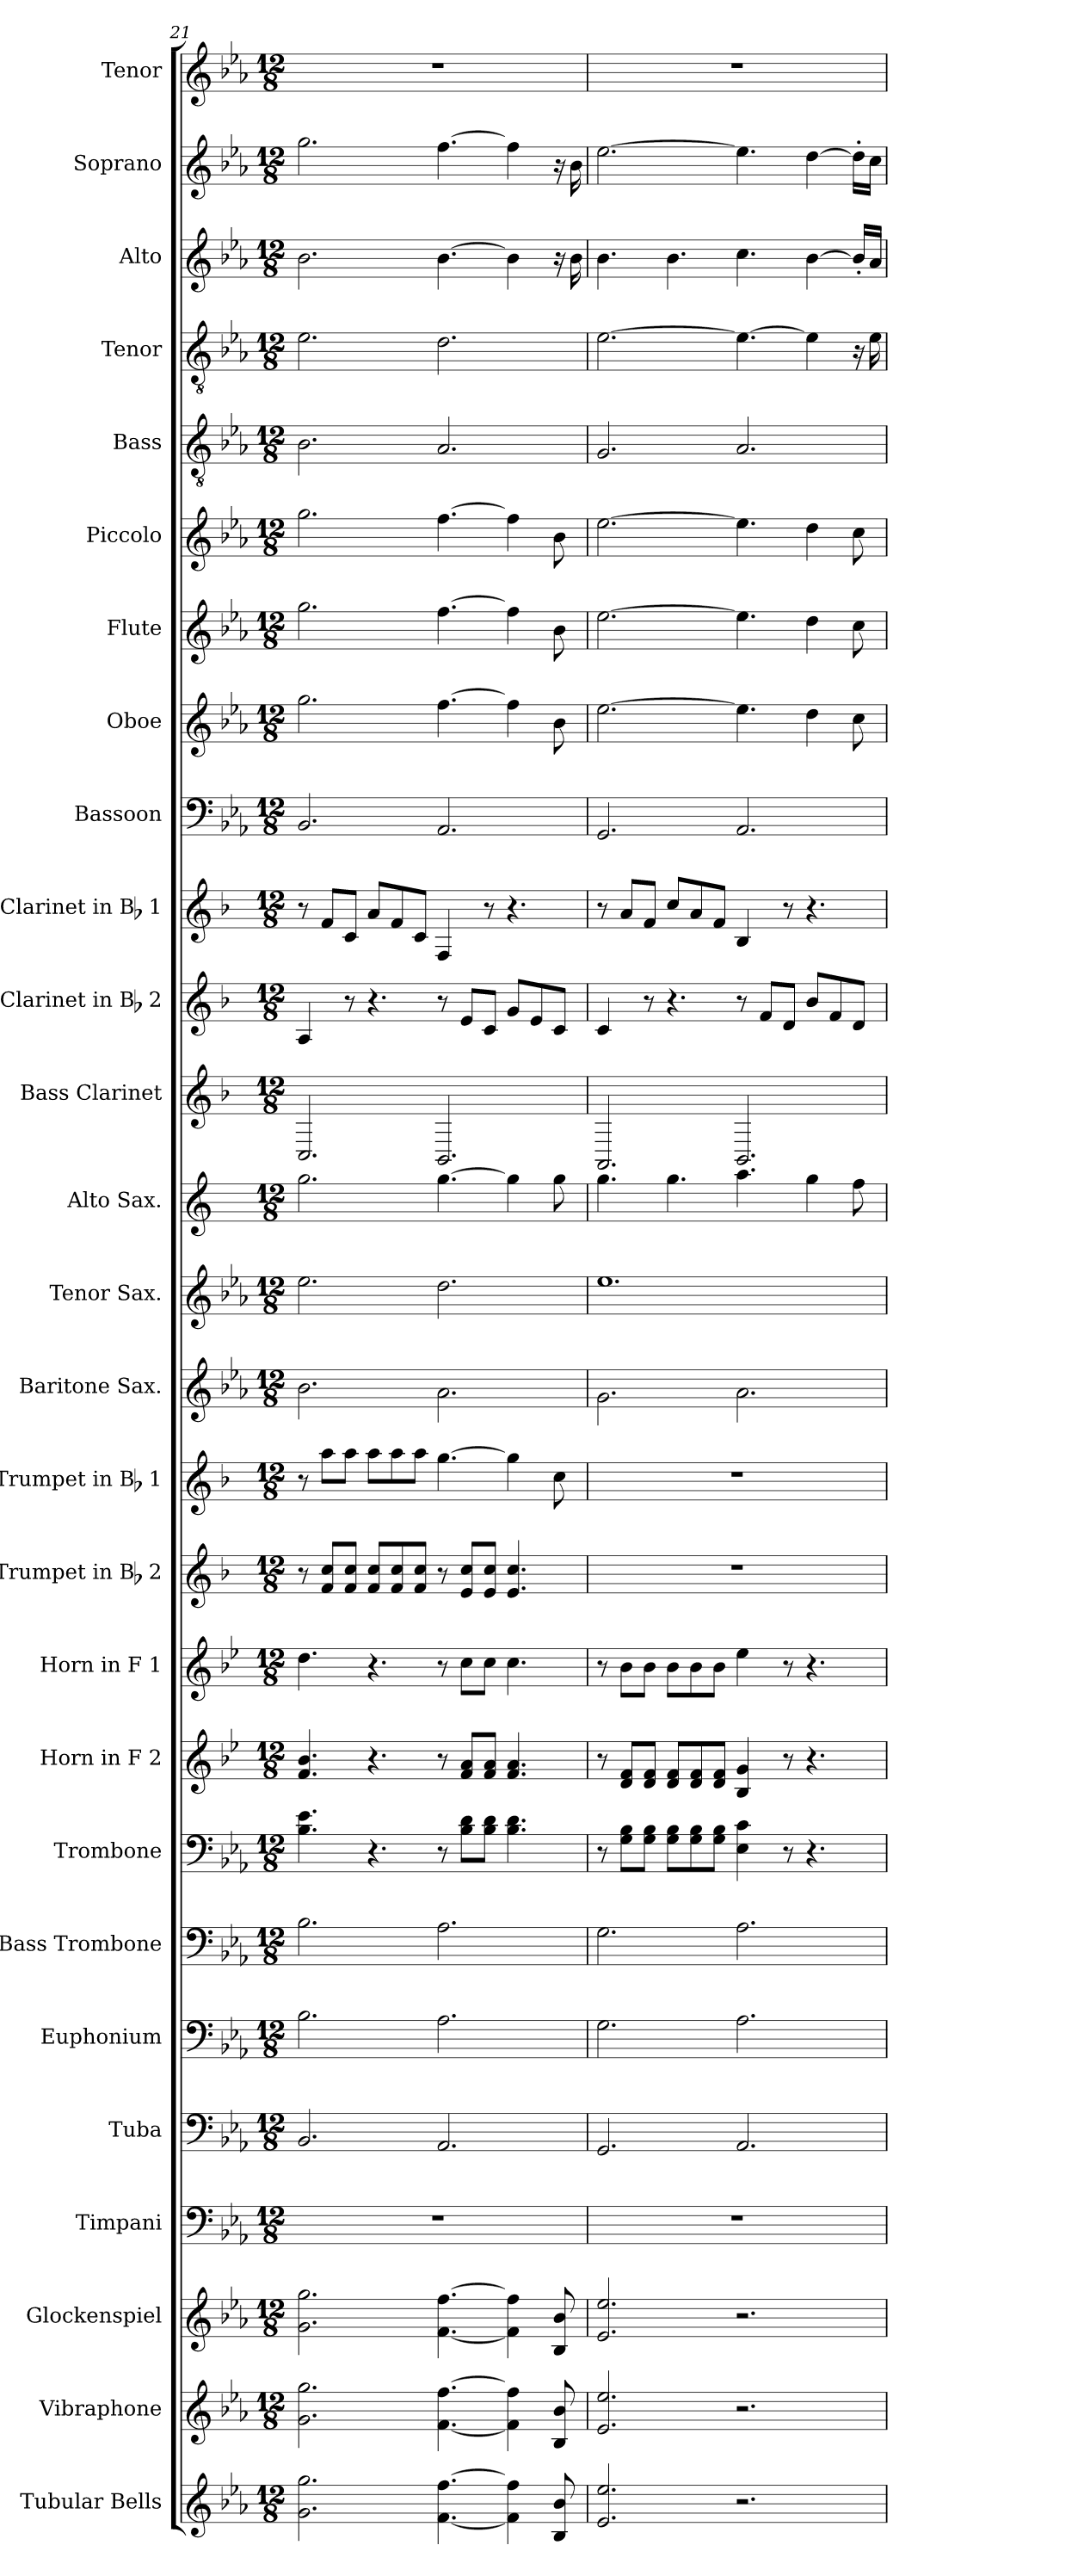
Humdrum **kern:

**kern	**kern	**kern	**kern	**kern	**kern	**kern	**kern	**kern	**kern	**kern	**kern	**kern	**kern	**kern	**kern	**kern	**kern	**kern	**kern	**kern	**kern	**kern	**kern	**kern	**kern	**kern
*part27	*part26	*part25	*part24	*part23	*part22	*part21	*part20	*part19	*part18	*part17	*part16	*part15	*part14	*part13	*part12	*part11	*part10	*part9	*part8	*part7	*part6	*part5	*part4	*part3	*part2	*part1
*staff27	*staff26	*staff25	*staff24	*staff23	*staff22	*staff21	*staff20	*staff19	*staff18	*staff17	*staff16	*staff15	*staff14	*staff13	*staff12	*staff11	*staff10	*staff9	*staff8	*staff7	*staff6	*staff5	*staff4	*staff3	*staff2	*staff1
*I"Tubular Bells	*I"Vibraphone	*I"Glockenspiel	*I"Timpani	*I"Tuba	*I"Euphonium	*I"Bass Trombone	*I"Trombone	*I"Horn in F 2	*I"Horn in F 1	*I"Trumpet in Bb 2	*I"Trumpet in Bb 1	*I"Baritone Sax.	*I"Tenor Sax.	*I"Alto Sax.	*I"Bass Clarinet	*I"Clarinet in Bb 2	*I"Clarinet in Bb 1	*I"Bassoon	*I"Oboe	*I"Flute	*I"Piccolo	*I"Bass	*I"Tenor	*I"Alto	*I"Soprano	*I"Tenor
*I'Tubular Bells	*I'Vibraphone	*I'Glockenspiel	*I'Timpani	*I'Tuba	*I'Euphonium	*I'Bass Trombone	*I'Trombone	*I'Horn in F 2	*I'Horn in F 1	*I'Trumpet in Bb 2	*I'Trumpet in Bb 1	*I'Baritone Sax.	*I'Tenor Sax.	*I'Alto Sax.	*I'Bass Clarinet	*I'Clarinet in Bb 2	*I'Clarinet in Bb 1	*I'Bassoon	*I'Oboe	*I'Flute	*I'Piccolo	*I'Bass	*I'Tenor	*I'Alto	*I'Soprano	*I'Tenor
!!LO:PB:g=z
*clefG2	*clefG2	*clefG2	*clefF4	*clefF4	*clefF4	*clefF4	*clefF4	*clefG2	*clefG2	*clefG2	*clefG2	*clefG2	*clefG2	*clefG2	*clefG2	*clefG2	*clefG2	*clefF4	*clefG2	*clefG2	*clefG2	*clefGv2	*clefGv2	*clefG2	*clefG2	*clefG2
*	*	*ITrd-14c-24	*	*	*	*	*	*ITrd4c7	*ITrd4c7	*ITrd1c2	*ITrd1c2	*ITrd12c21	*ITrd8c14	*ITrd5c9	*ITrd1c2	*ITrd1c2	*ITrd1c2	*	*	*	*ITrd-7c-12	*ITrd7c12	*ITrd7c12	*	*	*
*k[b-e-a-]	*k[b-e-a-]	*k[b-e-a-]	*k[b-e-a-]	*k[b-e-a-]	*k[b-e-a-]	*k[b-e-a-]	*k[b-e-a-]	*k[b-e-a-]	*k[b-e-a-]	*k[b-e-a-]	*k[b-e-a-]	*k[b-e-a-]	*k[b-e-a-]	*k[b-e-a-]	*k[b-e-a-]	*k[b-e-a-]	*k[b-e-a-]	*k[b-e-a-]	*k[b-e-a-]	*k[b-e-a-]	*k[b-e-a-]	*k[b-e-a-]	*k[b-e-a-]	*k[b-e-a-]	*k[b-e-a-]	*k[b-e-a-]
*E-:	*E-:	*E-:	*E-:	*E-:	*E-:	*E-:	*E-:	*E-:	*E-:	*E-:	*E-:	*E-:	*E-:	*E-:	*E-:	*E-:	*E-:	*E-:	*E-:	*E-:	*E-:	*E-:	*E-:	*E-:	*E-:	*E-:
*M12/8	*M12/8	*M12/8	*M12/8	*M12/8	*M12/8	*M12/8	*M12/8	*M12/8	*M12/8	*M12/8	*M12/8	*M12/8	*M12/8	*M12/8	*M12/8	*M12/8	*M12/8	*M12/8	*M12/8	*M12/8	*M12/8	*M12/8	*M12/8	*M12/8	*M12/8	*M12/8
=21	=21	=21	=21	=21	=21	=21	=21	=21	=21	=21	=21	=21	=21	=21	=21	=21	=21	=21	=21	=21	=21	=21	=21	=21	=21	=21
!	!	!	!LO:N:vis=1	!	!	!	!	!	!	!	!	!	!	!	!	!	!	!	!	!	!	!	!	!	!	!LO:N:vis=1
2.gi\ 2.ggi	2.gi\ 2.ggi	2.gggi\ 2.ggggi	1.r	2.BB-i/	2.B-i\	2.B-i\	4.B-i\ 4.e-i	4.B-i/ 4.e-i	4.gi\	8r	8r	2.B-i\	2.e-i\	2.b-i\	2.BB-i/	4Gi/	8r	2.BB-i/	2.ggi\	2.ggi\	2.gggi\	2.BB-i\	2.E-i\	2.b-i\	2.ggi\	1.r
.	.	.	.	.	.	.	.	.	.	8e-i/ 8b-iL	8ggi\L	.	.	.	.	.	8e-i/L	.	.	.	.	.	.	.	.	.
.	.	.	.	.	.	.	.	.	.	8e-i/ 8b-iJ	8ggi\J	.	.	.	.	8r	8B-i/J	.	.	.	.	.	.	.	.	.
.	.	.	.	.	.	.	4.r	4.r	4.r	8e-i/ 8b-iL	8ggi\L	.	.	.	.	4.r	8gi/L	.	.	.	.	.	.	.	.	.
.	.	.	.	.	.	.	.	.	.	8e-i/ 8b-i	8ggi\	.	.	.	.	.	8e-i/	.	.	.	.	.	.	.	.	.
.	.	.	.	.	.	.	.	.	.	8e-i/ 8b-iJ	8ggi\J	.	.	.	.	.	8B-i/J	.	.	.	.	.	.	.	.	.
[<4.fi\ [>4.ffi	[<4.fi\ [>4.ffi	[<4.fffi\ [>4.ffffi	.	2.AA-i/	2.A-i\	2.A-i\	8r	8r	8r	8r	[>4.ffi\	2.A-i\	2.di\	[>4.b-i\	2.AA-i/	8r	4E-i/	2.AA-i/	[>4.ffi\	[>4.ffi\	[>4.fffi\	2.AA-i/	2.Di\	[>4.b-i\	[>4.ffi\	.
.	.	.	.	.	.	.	8B-i\ 8diL	8B-i/ 8diL	8fi\L	8di/ 8b-iL	.	.	.	.	.	8di/L	.	.	.	.	.	.	.	.	.	.
.	.	.	.	.	.	.	8B-i\ 8diJ	8B-i/ 8diJ	8fi\J	8di/ 8b-iJ	.	.	.	.	.	8B-i/J	8r	.	.	.	.	.	.	.	.	.
4fi\] 4ffi]	4fi\] 4ffi]	4fffi\] 4ffffi]	.	.	.	.	4.B-i\ 4.di	4.B-i/ 4.di	4.fi\	4.di/ 4.b-i	4ffi\]	.	.	4b-i\]	.	8fi/L	4.r	.	4ffi\]	4ffi\]	4fffi\]	.	.	4b-i\]	4ffi\]	.
.	.	.	.	.	.	.	.	.	.	.	.	.	.	.	.	8di/	.	.	.	.	.	.	.	.	.	.
8B-i/ 8b-i	8B-i/ 8b-i	8bb-i/ 8bbb-i	.	.	.	.	.	.	.	.	8b-i\	.	.	8b-i\	.	8B-i/J	.	.	8b-i\	8b-i\	8bb-i\	.	.	16r	16r	.
.	.	.	.	.	.	.	.	.	.	.	.	.	.	.	.	.	.	.	.	.	.	.	.	16b-i\	16b-i\	.
=22	=22	=22	=22	=22	=22	=22	=22	=22	=22	=22	=22	=22	=22	=22	=22	=22	=22	=22	=22	=22	=22	=22	=22	=22	=22	=22
!	!	!	!LO:N:vis=1	!	!	!	!	!	!	!LO:N:vis=1	!LO:N:vis=1	!	!	!	!	!	!	!	!	!	!	!	!	!	!	!LO:N:vis=1
2.e-i/ 2.ee-i	2.e-i/ 2.ee-i	2.eee-i/ 2.eeee-i	1.r	2.GGi/	2.Gi\	2.Gi\	8r	8r	8r	1.r	1.r	2.Gi\	1.e-i	4.b-i\	2.GGi/	4B-i/	8r	2.GGi/	[>2.ee-i\	[>2.ee-i\	[>2.eee-i\	2.GGi/	[>2.E-i\	4.b-i\	[>2.ee-i\	1.r
.	.	.	.	.	.	.	8Gi\ 8B-iL	8Gi/ 8B-iL	8e-i\L	.	.	.	.	.	.	.	8gi/L	.	.	.	.	.	.	.	.	.
.	.	.	.	.	.	.	8Gi\ 8B-iJ	8Gi/ 8B-iJ	8e-i\J	.	.	.	.	.	.	8r	8e-i/J	.	.	.	.	.	.	.	.	.
.	.	.	.	.	.	.	8Gi\ 8B-iL	8Gi/ 8B-iL	8e-i\L	.	.	.	.	4.b-i\	.	4.r	8b-i/L	.	.	.	.	.	.	4.b-i\	.	.
.	.	.	.	.	.	.	8Gi\ 8B-i	8Gi/ 8B-i	8e-i\	.	.	.	.	.	.	.	8gi/	.	.	.	.	.	.	.	.	.
.	.	.	.	.	.	.	8Gi\ 8B-iJ	8Gi/ 8B-iJ	8e-i\J	.	.	.	.	.	.	.	8e-i/J	.	.	.	.	.	.	.	.	.
2.r	2.r	2.r	.	2.AA-i/	2.A-i\	2.A-i\	4E-i\ 4ci	4E-i/ 4ci	4a-i\	.	.	2.A-i\	.	4.cci\	2.AA-i/	8r	4A-i/	2.AA-i/	4.ee-i\]	4.ee-i\]	4.eee-i\]	2.AA-i/	4.E-i\_>	4.cci\	4.ee-i\]	.
.	.	.	.	.	.	.	.	.	.	.	.	.	.	.	.	8e-i/L	.	.	.	.	.	.	.	.	.	.
.	.	.	.	.	.	.	8r	8r	8r	.	.	.	.	.	.	8ci/J	8r	.	.	.	.	.	.	.	.	.
.	.	.	.	.	.	.	4.r	4.r	4.r	.	.	.	.	4b-i\	.	8a-i/L	4.r	.	4ddi\	4ddi\	4dddi\	.	4E-i\]	[>4b-i\	[>4ddi\	.
.	.	.	.	.	.	.	.	.	.	.	.	.	.	.	.	8e-i/	.	.	.	.	.	.	.	.	.	.
.	.	.	.	.	.	.	.	.	.	.	.	.	.	8a-i\	.	8ci/J	.	.	8cci\	8cci\	8ccci\	.	16r	16b-'i/LL]	16dd'i\LL]	.
.	.	.	.	.	.	.	.	.	.	.	.	.	.	.	.	.	.	.	.	.	.	.	16E-i\	16a-i/JJ	16cci\JJ	.
=	=	=	=	=	=	=	=	=	=	=	=	=	=	=	=	=	=	=	=	=	=	=	=	=	=	=
*-	*-	*-	*-	*-	*-	*-	*-	*-	*-	*-	*-	*-	*-	*-	*-	*-	*-	*-	*-	*-	*-	*-	*-	*-	*-	*-
